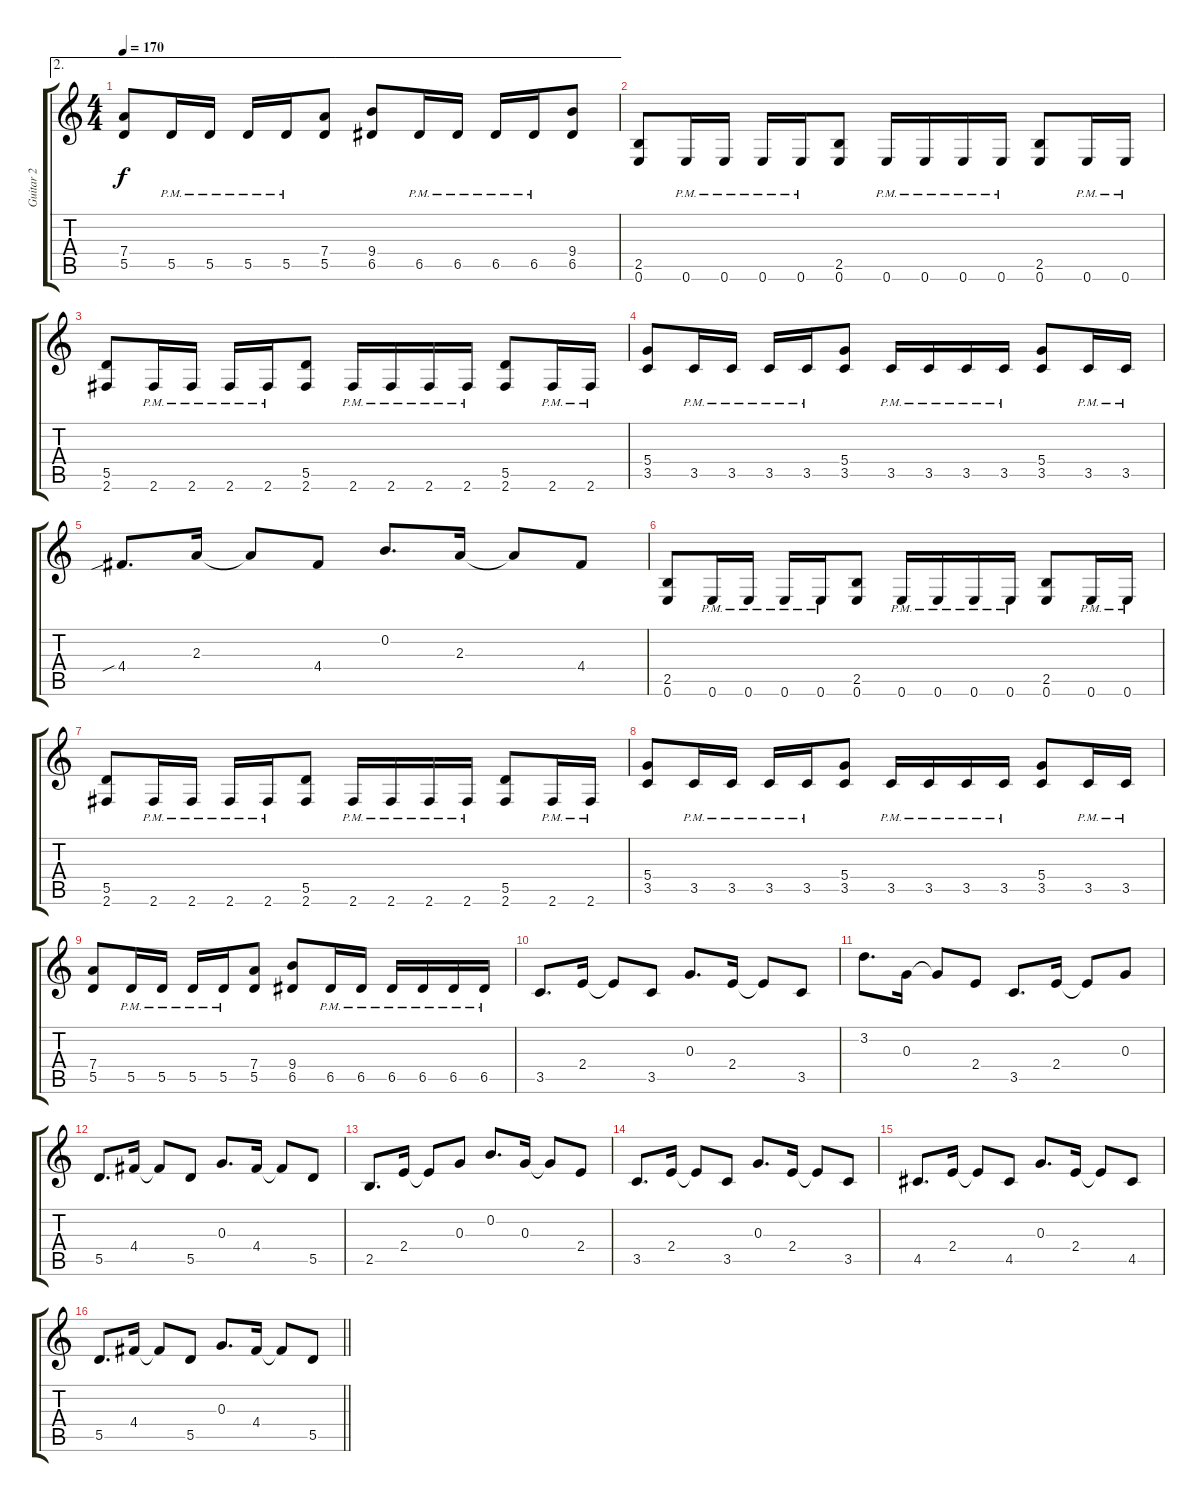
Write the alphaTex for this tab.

\track ("Guitar 2" "Guitar 2") {instrument distortionguitar}
\staff {score tabs}
\tuning (E4 B3 G3 D3 A2 E2) {hide}
\ae 2
\ts (4 4)
\tempo 170
\clef g2
\ks c
(7.4 5.5).8{dy f} 5.5{pm}.16 5.5{pm}.16 5.5{pm}.16 5.5{pm}.16 (7.4 5.5).8 (9.4 6.5).8 6.5{pm}.16 6.5{pm}.16 6.5{pm}.16 6.5{pm}.16 (9.4 6.5).8 |
(2.5 0.6).8 0.6{pm}.16 0.6{pm}.16 0.6{pm}.16 0.6{pm}.16 (2.5 0.6).8 0.6{pm}.16 0.6{pm}.16 0.6{pm}.16 0.6{pm}.16 (2.5 0.6).8 0.6{pm}.16 0.6{pm}.16 |
(5.5 2.6).8 2.6{pm}.16 2.6{pm}.16 2.6{pm}.16 2.6{pm}.16 (5.5 2.6).8 2.6{pm}.16 2.6{pm}.16 2.6{pm}.16 2.6{pm}.16 (5.5 2.6).8 2.6{pm}.16 2.6{pm}.16 |
(5.4 3.5).8 3.5{pm}.16 3.5{pm}.16 3.5{pm}.16 3.5{pm}.16 (5.4 3.5).8 3.5{pm}.16 3.5{pm}.16 3.5{pm}.16 3.5{pm}.16 (5.4 3.5).8 3.5{pm}.16 3.5{pm}.16 |
4.4{sib}.8{d} 2.3.16 2.3{t}.8 4.4.8 0.2.8{d} 2.3.16 2.3{t}.8 4.4.8 |
(2.5 0.6).8 0.6{pm}.16 0.6{pm}.16 0.6{pm}.16 0.6{pm}.16 (2.5 0.6).8 0.6{pm}.16 0.6{pm}.16 0.6{pm}.16 0.6{pm}.16 (2.5 0.6).8 0.6{pm}.16 0.6{pm}.16 |
(5.5 2.6).8 2.6{pm}.16 2.6{pm}.16 2.6{pm}.16 2.6{pm}.16 (5.5 2.6).8 2.6{pm}.16 2.6{pm}.16 2.6{pm}.16 2.6{pm}.16 (5.5 2.6).8 2.6{pm}.16 2.6{pm}.16 |
(5.4 3.5).8 3.5{pm}.16 3.5{pm}.16 3.5{pm}.16 3.5{pm}.16 (5.4 3.5).8 3.5{pm}.16 3.5{pm}.16 3.5{pm}.16 3.5{pm}.16 (5.4 3.5).8 3.5{pm}.16 3.5{pm}.16 |
(7.4 5.5).8 5.5{pm}.16 5.5{pm}.16 5.5{pm}.16 5.5{pm}.16 (7.4 5.5).8 (9.4 6.5).8 6.5{pm}.16 6.5{pm}.16 6.5{pm}.16 6.5{pm}.16 6.5{pm}.16 6.5{pm}.16 |
3.5.8{d} 2.4.16 2.4{t}.8 3.5.8 0.3.8{d} 2.4.16 2.4{t}.8 3.5.8 |
3.2.8{d} 0.3.16 0.3{t}.8 2.4.8 3.5.8{d} 2.4.16 2.4{t}.8 0.3.8 |
5.5.8{d} 4.4.16 4.4{t}.8 5.5.8 0.3.8{d} 4.4.16 4.4{t}.8 5.5.8 |
2.5.8{d} 2.4.16 2.4{t}.8 0.3.8 0.2.8{d} 0.3.16 0.3{t}.8 2.4.8 |
3.5.8{d} 2.4.16 2.4{t}.8 3.5.8 0.3.8{d} 2.4.16 2.4{t}.8 3.5.8 |
4.5.8{d} 2.4.16 2.4{t}.8 4.5.8 0.3.8{d} 2.4.16 2.4{t}.8 4.5.8 |
\barLineRight lightlight
5.5.8{d} 4.4.16 4.4{t}.8 5.5.8 0.3.8{d} 4.4.16 4.4{t}.8 5.5.8
